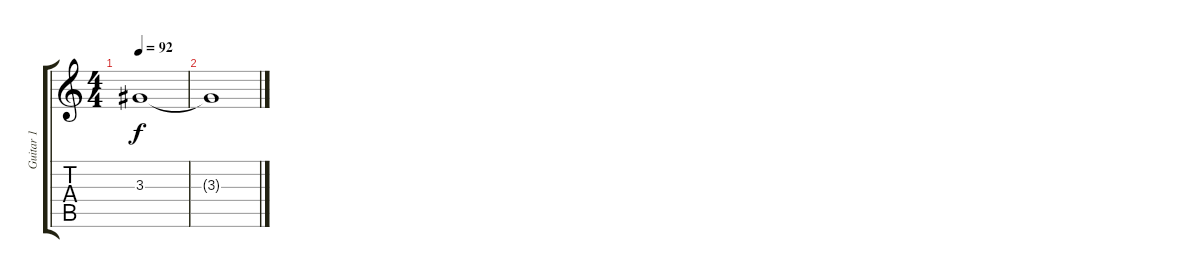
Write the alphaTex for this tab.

\track ("Guitar 1" "Guitar 1") {instrument distortionguitar}
\staff {score tabs}
\tuning (D4 A3 F3 C3 G2 C2) {hide}
\ts (4 4)
\tempo 92
\clef g2
\ks c
3.3{t}.1{dy f} |
3.3{t}.1
